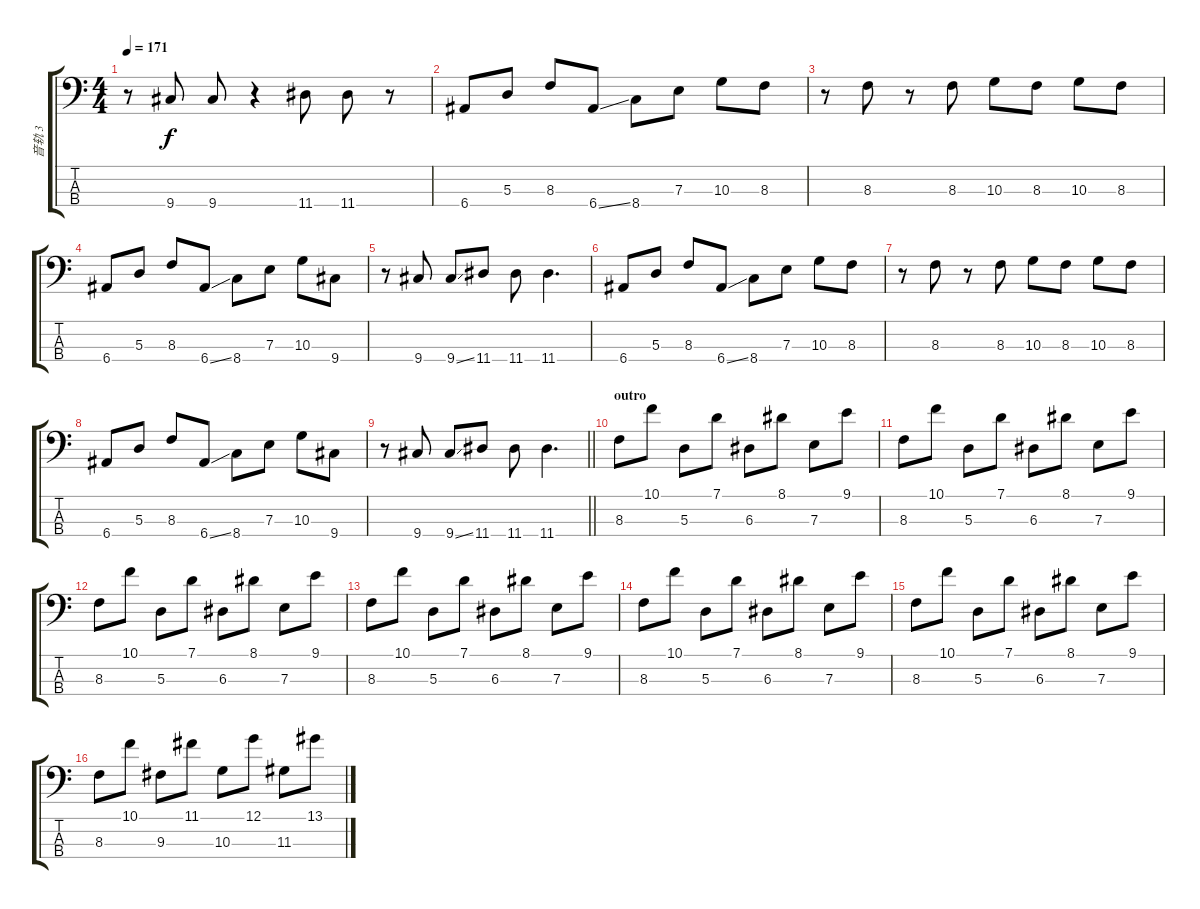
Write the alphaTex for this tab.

\track ("音轨 3" "音轨 3") {instrument electricbassfinger}
\staff {score tabs}
\tuning (G2 D2 A1 E1) {hide}
\ts (4 4)
\tempo 171
\clef f4
\ks c
r.8{dy f} 9.4.8 9.4.8 r.4 11.4.8 11.4.8 r.8 |
6.4.8 5.3.8 8.3.8 6.4{ss}.8 8.4.8 7.3.8 10.3.8 8.3.8 |
r.8 8.3.8 r.8 8.3.8 10.3.8 8.3.8 10.3.8 8.3.8 |
6.4.8 5.3.8 8.3.8 6.4{ss}.8 8.4.8 7.3.8 10.3.8 9.4.8 |
r.8 9.4.8 9.4{ss}.8 11.4.8 11.4.8 11.4.4{d} |
6.4.8 5.3.8 8.3.8 6.4{ss}.8 8.4.8 7.3.8 10.3.8 8.3.8 |
r.8 8.3.8 r.8 8.3.8 10.3.8 8.3.8 10.3.8 8.3.8 |
6.4.8 5.3.8 8.3.8 6.4{ss}.8 8.4.8 7.3.8 10.3.8 9.4.8 |
\barLineRight lightlight
r.8 9.4.8 9.4{ss}.8 11.4.8 11.4.8 11.4.4{d} |
\section ("" "outro")
8.3.8 10.1.8 5.3.8 7.1.8 6.3.8 8.1.8 7.3.8 9.1.8 |
8.3.8 10.1.8 5.3.8 7.1.8 6.3.8 8.1.8 7.3.8 9.1.8 |
8.3.8 10.1.8 5.3.8 7.1.8 6.3.8 8.1.8 7.3.8 9.1.8 |
8.3.8 10.1.8 5.3.8 7.1.8 6.3.8 8.1.8 7.3.8 9.1.8 |
8.3.8 10.1.8 5.3.8 7.1.8 6.3.8 8.1.8 7.3.8 9.1.8 |
8.3.8 10.1.8 5.3.8 7.1.8 6.3.8 8.1.8 7.3.8 9.1.8 |
8.3.8 10.1.8 9.3.8 11.1.8 10.3.8 12.1.8 11.3.8 13.1.8
